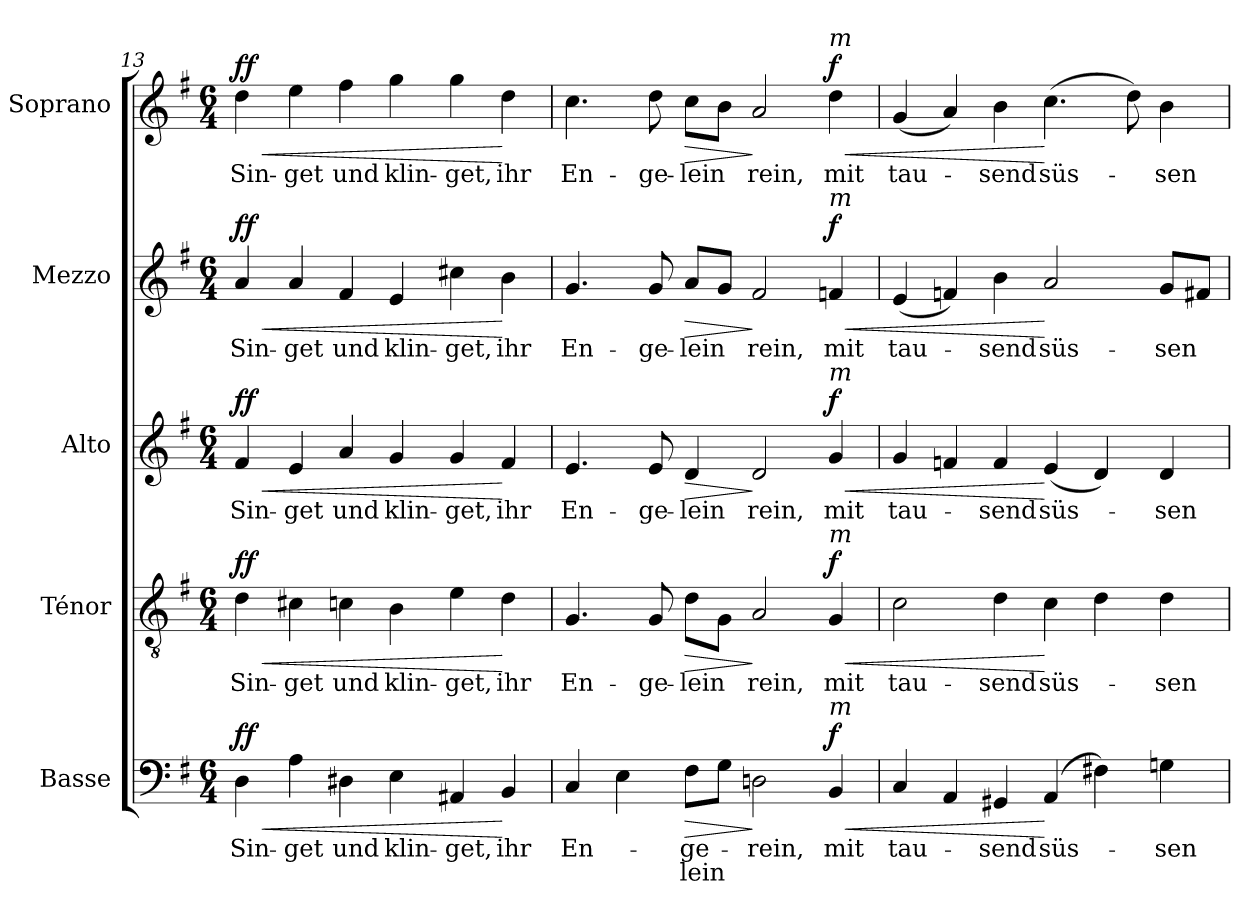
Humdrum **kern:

**kern	**text	**text	**dynam	**kern	**text	**dynam	**kern	**text	**dynam	**kern	**text	**dynam	**kern	**text	**dynam
*part5	*part5	*part5	*part5	*part4	*part4	*part4	*part3	*part3	*part3	*part2	*part2	*part2	*part1	*part1	*part1
*staff5	*staff5	*staff5	*staff5	*staff4	*staff4	*staff4	*staff3	*staff3	*staff3	*staff2	*staff2	*staff2	*staff1	*staff1	*staff1
*I"Basse	*	*	*	*I"Ténor	*	*	*I"Alto	*	*	*I"Mezzo	*	*	*I"Soprano	*	*
*I'B.	*	*	*	*I'T.	*	*	*I'A.	*	*	*I'M.	*	*	*I'S.	*	*
!!LO:PB:g=z
*clefF4	*	*	*	*clefGv2	*	*	*clefG2	*	*	*clefG2	*	*	*clefG2	*	*
*	*	*	*	*ITrd7c12	*	*	*	*	*	*	*	*	*	*	*
*k[f#]	*	*	*	*k[f#]	*	*	*k[f#]	*	*	*k[f#]	*	*	*k[f#]	*	*
*e:	*	*	*	*e:	*	*	*e:	*	*	*e:	*	*	*e:	*	*
*M6/4	*	*	*	*M6/4	*	*	*M6/4	*	*	*M6/4	*	*	*M6/4	*	*
=13	=13	=13	=13	=13	=13	=13	=13	=13	=13	=13	=13	=13	=13	=13	=13
!	!LO:LY:b:color=#000000	!	!LO:HP:b	!	!	!	!	!	!	!	!	!	!	!	!
!	!	!	!	!	!LO:LY:b:color=#000000	!LO:HP:b	!	!	!	!	!	!	!	!	!
!	!	!	!	!	!	!	!	!LO:LY:b:color=#000000	!LO:HP:b	!	!	!	!	!	!
!	!	!	!	!	!	!	!	!	!	!	!LO:LY:b:color=#000000	!LO:HP:b	!	!	!
!	!	!	!	!	!	!	!	!	!	!	!	!	!	!LO:LY:b:color=#000000	!LO:HP:b
4Di\	Sin-	.	< ff	4Di\	Sin-	< ff	4f#i/	Sin-	< ff	4ai/	Sin-	< ff	4ddi\	Sin-	< ff
!	!LO:LY:b:color=#000000	!	!	!	!	!	!	!	!	!	!	!	!	!	!
!	!	!	!	!	!LO:LY:b:color=#000000	!	!	!	!	!	!	!	!	!	!
!	!	!	!	!	!	!	!	!LO:LY:b:color=#000000	!	!	!	!	!	!	!
!	!	!	!	!	!	!	!	!	!	!	!LO:LY:b:color=#000000	!	!	!	!
!	!	!	!	!	!	!	!	!	!	!	!	!	!	!LO:LY:b:color=#000000	!
4Ai\	-get	.	.	4C#Xi\	-get	.	4ei/	-get	.	4ai/	-get	.	4eei\	-get	.
!	!LO:LY:b:color=#000000	!	!	!	!	!	!	!	!	!	!	!	!	!	!
!	!	!	!	!	!LO:LY:b:color=#000000	!	!	!	!	!	!	!	!	!	!
!	!	!	!	!	!	!	!	!LO:LY:b:color=#000000	!	!	!	!	!	!	!
!	!	!	!	!	!	!	!	!	!	!	!LO:LY:b:color=#000000	!	!	!	!
!	!	!	!	!	!	!	!	!	!	!	!	!	!	!LO:LY:b:color=#000000	!
4D#Xi\	und	.	.	4Cni\	und	.	4ai/	und	.	4f#i/	und	.	4ff#i\	und	.
!	!LO:LY:b:color=#000000	!	!	!	!	!	!	!	!	!	!	!	!	!	!
!	!	!	!	!	!LO:LY:b:color=#000000	!	!	!	!	!	!	!	!	!	!
!	!	!	!	!	!	!	!	!LO:LY:b:color=#000000	!	!	!	!	!	!	!
!	!	!	!	!	!	!	!	!	!	!	!LO:LY:b:color=#000000	!	!	!	!
!	!	!	!	!	!	!	!	!	!	!	!	!	!	!LO:LY:b:color=#000000	!
4Ei\	klin-	.	.	4BBi\	klin-	.	4gi/	klin-	.	4ei/	klin-	.	4ggi\	klin-	.
!	!LO:LY:b:color=#000000	!	!	!	!	!	!	!	!	!	!	!	!	!	!
!	!	!	!	!	!LO:LY:b:color=#000000	!	!	!	!	!	!	!	!	!	!
!	!	!	!	!	!	!	!	!LO:LY:b:color=#000000	!	!	!	!	!	!	!
!	!	!	!	!	!	!	!	!	!	!	!LO:LY:b:color=#000000	!	!	!	!
!	!	!	!	!	!	!	!	!	!	!	!	!	!	!LO:LY:b:color=#000000	!
4AA#Xi/	-get,	.	.	4Ei\	-get,	.	4gi/	-get,	.	4cc#Xi\	-get,	.	4ggi\	-get,	.
!	!LO:LY:b:color=#000000	!	!	!	!	!	!	!	!	!	!	!	!	!	!
!	!	!	!	!	!LO:LY:b:color=#000000	!	!	!	!	!	!	!	!	!	!
!	!	!	!	!	!	!	!	!LO:LY:b:color=#000000	!	!	!	!	!	!	!
!	!	!	!	!	!	!	!	!	!	!	!LO:LY:b:color=#000000	!	!	!	!
!	!	!	!	!	!	!	!	!	!	!	!	!	!	!LO:LY:b:color=#000000	!
4BBi/	ihr	.	[	4Di\	ihr	[	4f#i/	ihr	[	4bi\	ihr	[	4ddi\	ihr	[
=14	=14	=14	=14	=14	=14	=14	=14	=14	=14	=14	=14	=14	=14	=14	=14
!	!LO:LY:b:color=#000000	!	!	!	!	!	!	!	!	!	!	!	!	!	!
!	!	!	!	!	!LO:LY:b:color=#000000	!	!	!	!	!	!	!	!	!	!
!	!	!	!	!	!	!	!	!LO:LY:b:color=#000000	!	!	!	!	!	!	!
!	!	!	!	!	!	!	!	!	!	!	!LO:LY:b:color=#000000	!	!	!	!
!	!	!	!	!	!	!	!	!	!	!	!	!	!	!LO:LY:b:color=#000000	!
4Ci/	En-	.	.	4.GGi/	En-	.	4.ei/	En-	.	4.gi/	En-	.	4.cci\	En-	.
4Ei\	.	.	.	.	.	.	.	.	.	.	.	.	.	.	.
!	!	!	!	!	!LO:LY:b:color=#000000	!	!	!	!	!	!	!	!	!	!
!	!	!	!	!	!	!	!	!LO:LY:b:color=#000000	!	!	!	!	!	!	!
!	!	!	!	!	!	!	!	!	!	!	!LO:LY:b:color=#000000	!	!	!	!
!	!	!	!	!	!	!	!	!	!	!	!	!	!	!LO:LY:b:color=#000000	!
.	.	.	.	8GGi/	-ge-	.	8ei/	-ge-	.	8gi/	-ge-	.	8ddi\	-ge-	.
!	!LO:LY:b:color=#000000	!LO:LY:b:color=#000000	!LO:HP:b	!	!	!	!	!	!	!	!	!	!	!	!
!	!	!	!	!	!LO:LY:b:color=#000000	!LO:HP:b	!	!	!	!	!	!	!	!	!
!	!	!	!	!	!	!	!	!LO:LY:b:color=#000000	!LO:HP:b	!	!	!	!	!	!
!	!	!	!	!	!	!	!	!	!	!	!LO:LY:b:color=#000000	!LO:HP:b	!	!	!
!	!	!	!	!	!	!	!	!	!	!	!	!	!	!LO:LY:b:color=#000000	!LO:HP:b
8F#i\L	-ge-	-lein	>	8Di\L	-lein	>	4di/	-lein	>	8ai/L	-lein	>	8cci\L	-lein	>
8Gi\J	.	.	.	8GGi\J	.	.	.	.	.	8gi/J	.	.	8bi\J	.	.
!	!LO:LY:b:color=#000000	!	!	!	!	!	!	!	!	!	!	!	!	!	!
!	!	!	!	!	!LO:LY:b:color=#000000	!	!	!	!	!	!	!	!	!	!
!	!	!	!	!	!	!	!	!LO:LY:b:color=#000000	!	!	!	!	!	!	!
!	!	!	!	!	!	!	!	!	!	!	!LO:LY:b:color=#000000	!	!	!	!
!	!	!	!	!	!	!	!	!	!	!	!	!	!	!LO:LY:b:color=#000000	!
2Dni\	rein,	.	]	2AAi/	rein,	]	2di/	rein,	]	2f#i/	rein,	]	2ai/	rein,	]
!	!LO:LY:b:color=#000000	!	!LO:HP:b	!	!	!	!	!	!	!	!	!	!	!	!
!	!	!	!	!	!LO:LY:b:color=#000000	!LO:HP:b	!	!	!	!	!	!	!	!	!
!	!	!	!	!	!	!	!	!LO:LY:b:color=#000000	!LO:HP:b	!	!	!	!	!	!
!	!	!	!	!	!	!	!	!	!	!	!LO:LY:b:color=#000000	!LO:HP:b	!	!	!
!	!	!	!	!	!	!	!	!	!	!	!	!	!LO:TX:a:i:t=m	!	!
!	!	!	!	!	!	!	!	!	!	!LO:TX:a:i:t=m	!	!	!	!	!
!	!	!	!	!	!	!	!LO:TX:a:i:t=m	!	!	!	!	!	!	!	!
!	!	!	!	!LO:TX:a:i:t=m	!	!	!	!	!	!	!	!	!	!	!
!LO:TX:a:i:t=m	!	!	!	!	!	!	!	!	!	!	!	!	!	!	!
!	!	!	!	!	!	!	!	!	!	!	!	!	!	!LO:LY:b:color=#000000	!LO:HP:b
4BBi/	mit	.	< f	4GGi/	mit	< f	4gi/	mit	< f	4fni/	mit	< f	4ddi\	mit	< f
=15	=15	=15	=15	=15	=15	=15	=15	=15	=15	=15	=15	=15	=15	=15	=15
!	!LO:LY:b:color=#000000	!	!	!	!	!	!	!	!	!	!	!	!	!	!
!	!	!	!	!	!LO:LY:b:color=#000000	!	!	!	!	!	!	!	!	!	!
!	!	!	!	!	!	!	!	!LO:LY:b:color=#000000	!	!	!	!	!	!	!
!	!	!	!	!	!	!	!	!	!	!	!LO:LY:b:color=#000000	!	!	!	!
!	!	!	!	!	!	!	!	!	!	!	!	!	!	!LO:LY:b:color=#000000	!
4Ci/	tau-	.	.	2Ci\	tau-	.	4gi/	tau-	.	(4ei/	tau-	.	(4gi/	tau-	.
4AAi/	.	.	.	.	.	.	4fni/	.	.	4fni/)	.	.	4ai/)	.	.
!	!LO:LY:b:color=#000000	!	!	!	!	!	!	!	!	!	!	!	!	!	!
!	!	!	!	!	!LO:LY:b:color=#000000	!	!	!	!	!	!	!	!	!	!
!	!	!	!	!	!	!	!	!LO:LY:b:color=#000000	!	!	!	!	!	!	!
!	!	!	!	!	!	!	!	!	!	!	!LO:LY:b:color=#000000	!	!	!	!
!	!	!	!	!	!	!	!	!	!	!	!	!	!	!LO:LY:b:color=#000000	!
4GG#Xi/	-send	.	.	4Di\	-send	.	4fi/	-send	.	4bi\	-send	.	4bi\	-send	.
!	!LO:LY:b:color=#000000	!	!	!	!	!	!	!	!	!	!	!	!	!	!
!	!	!	!	!	!LO:LY:b:color=#000000	!	!	!	!	!	!	!	!	!	!
!	!	!	!	!	!	!	!	!LO:LY:b:color=#000000	!	!	!	!	!	!	!
!	!	!	!	!	!	!	!	!	!	!	!LO:LY:b:color=#000000	!	!	!	!
!	!	!	!	!	!	!	!	!	!	!	!	!	!	!LO:LY:b:color=#000000	!
(4AAi/	süs-	.	[	4Ci\	süs-	[	(4ei/	süs-	[	2ai/	süs-	[	(4.cci\	süs-	[
4F#Xi\)	.	.	.	4Di\	.	.	4di/)	.	.	.	.	.	.	.	.
.	.	.	.	.	.	.	.	.	.	.	.	.	8ddi\)	.	.
!	!LO:LY:b:color=#000000	!	!	!	!	!	!	!	!	!	!	!	!	!	!
!	!	!	!	!	!LO:LY:b:color=#000000	!	!	!	!	!	!	!	!	!	!
!	!	!	!	!	!	!	!	!LO:LY:b:color=#000000	!	!	!	!	!	!	!
!	!	!	!	!	!	!	!	!	!	!	!LO:LY:b:color=#000000	!	!	!	!
!	!	!	!	!	!	!	!	!	!	!	!	!	!	!LO:LY:b:color=#000000	!
4Gni\	-sen	.	.	4Di\	-sen	.	4di/	-sen	.	8gi/L	-sen	.	4bi\	-sen	.
.	.	.	.	.	.	.	.	.	.	8f#Xi/J	.	.	.	.	.
=	=	=	=	=	=	=	=	=	=	=	=	=	=	=	=
*-	*-	*-	*-	*-	*-	*-	*-	*-	*-	*-	*-	*-	*-	*-	*-
